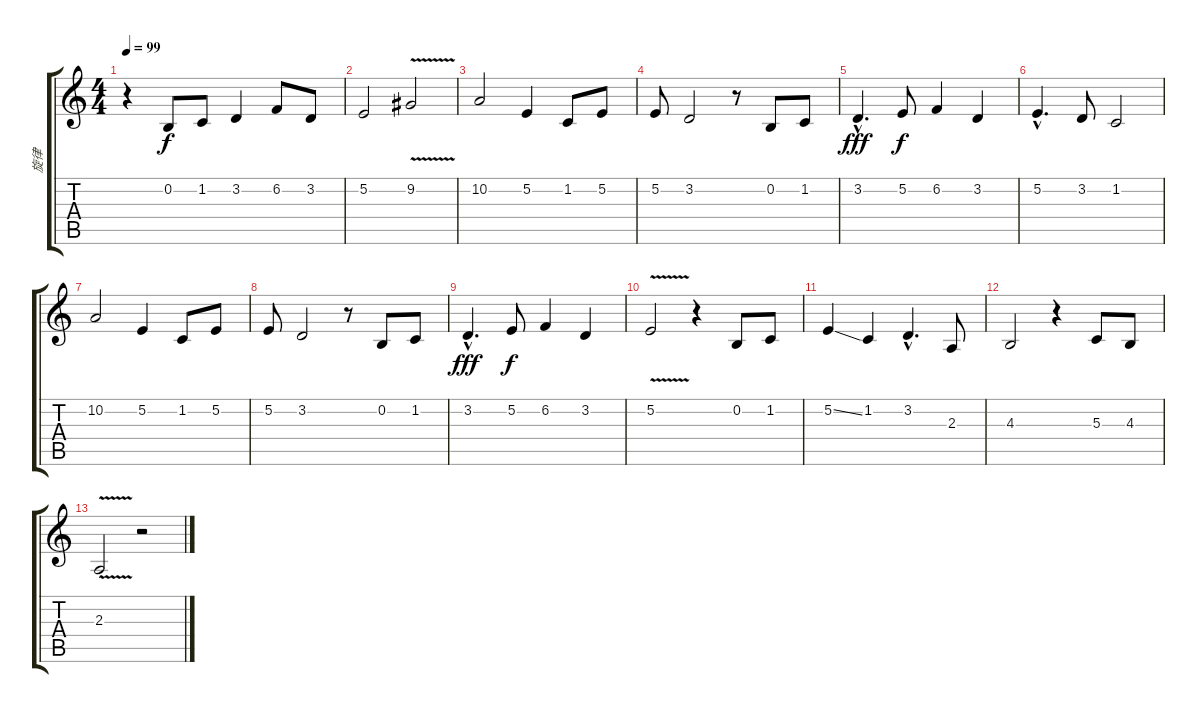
\track ("旋律" "旋律") {instrument panflute}
\staff {score tabs}
\tuning (E4 B3 G3 D3 A2 E2) {hide}
\ts (4 4)
\tempo 99
\clef g2
\ks c
r.4{dy f} 0.2.8 1.2.8 3.2.4 6.2.8 3.2.8 |
5.2.2 9.2{v}.2 |
10.2.2 5.2.4 1.2.8 5.2.8 |
5.2.8 3.2.2 r.8 0.2.8 1.2.8 |
3.2{hac}.4{d dy fff} 5.2.8{dy f} 6.2.4 3.2.4 |
5.2{hac}.4{d} 3.2.8 1.2.2 |
10.2.2 5.2.4 1.2.8 5.2.8 |
5.2.8 3.2.2 r.8 0.2.8 1.2.8 |
3.2{hac}.4{d dy fff} 5.2.8{dy f} 6.2.4 3.2.4 |
5.2{v}.2 r.4 0.2.8 1.2.8 |
5.2{ss}.4 1.2.4 3.2{hac}.4{d} 2.3.8 |
4.3.2 r.4 5.3.8 4.3.8 |
2.3{v}.2 r.2
